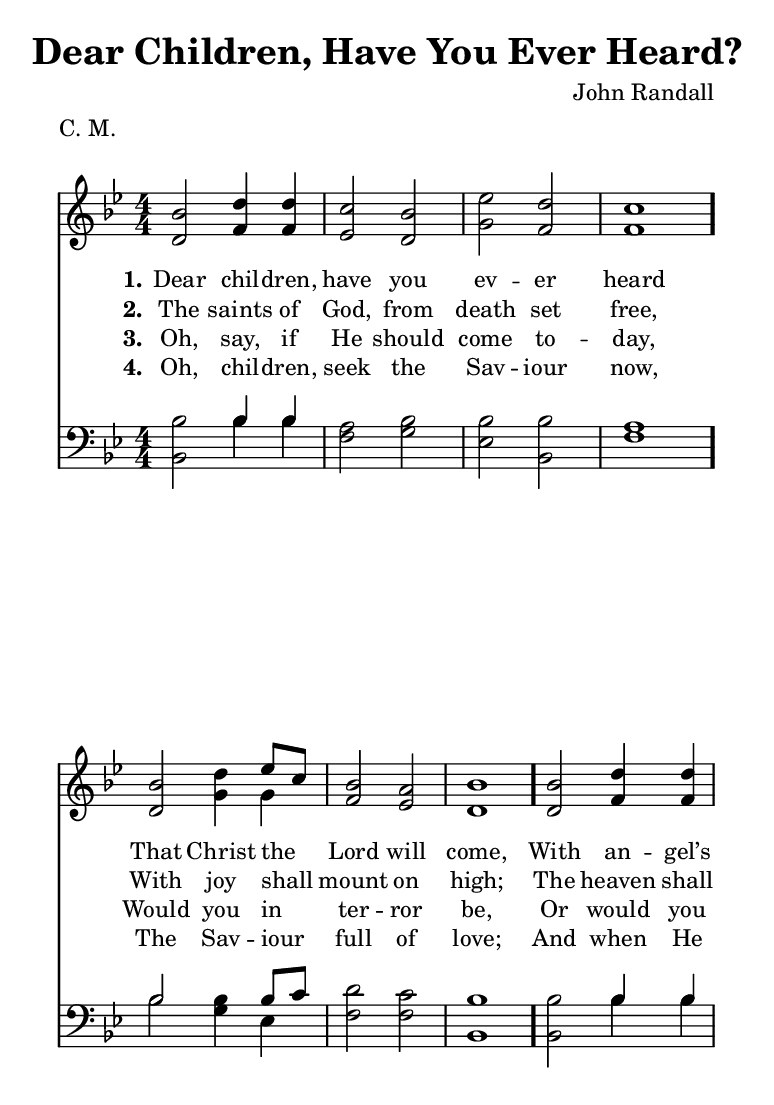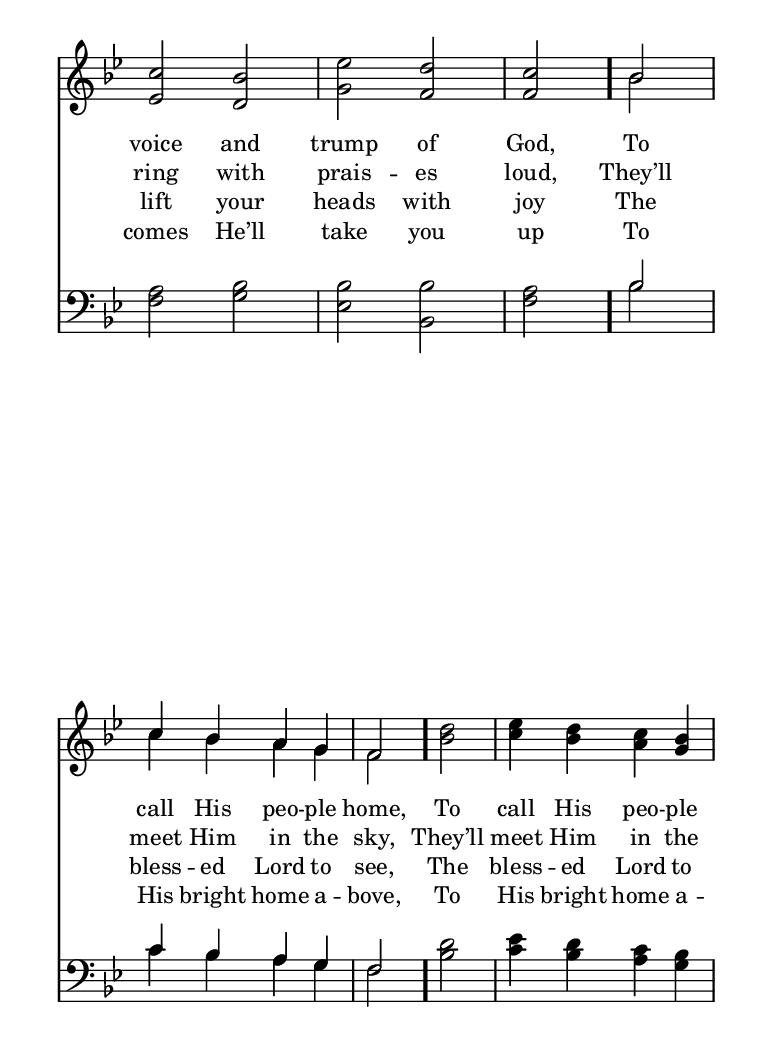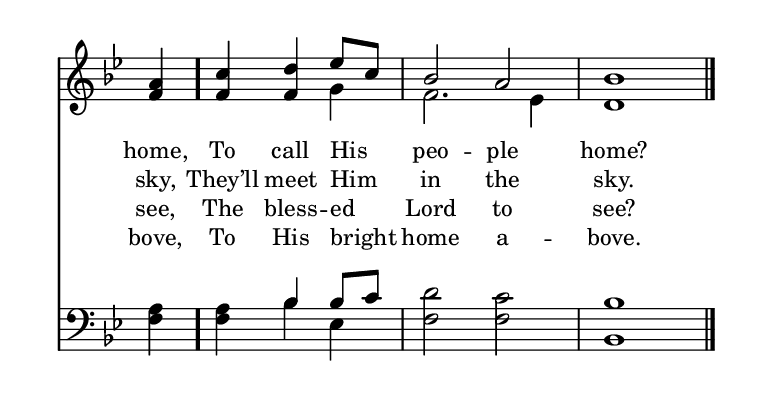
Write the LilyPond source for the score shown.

\include "common/global.ily"
\paper {
  \include "common/paper.ily"
  ragged-last-bottom = ##t
  system-system-spacing.padding = 9
}

\header{
  %children
  hymnnumber = "314"
  title = "Dear Children, Have You Ever Heard?"
  tunename = "Cambridge" % not the same as EOG283's Cambridge in S. M.
  meter = "C. M."
  poet = ""
  composer = "John Randall"
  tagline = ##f
}

global = {
  \include "common/overrides.ily"
  \override Staff.TimeSignature.style = #'numbered
  \time 4/4
  \override Score.MetronomeMark.transparent = ##t % hide all fermata changes too
  \tempo 4=130
  \key bes \major
  \autoBeamOff
}

notesSoprano = {
\global
\relative c'' {

  bes2 d4 d | c2 bes | ees d | c1
  bes2 d4 ees8[ c] | bes2 a | bes1 \eogbreak
  bes2 d4 d | c2 bes | ees d | c2
  bes2 | c4 bes a g | f2 \eogbreak
  d'2 | ees4 d c bes | a
  c4 d ees8[ c] | bes2 a | bes1 \eogbreak

  \bar "|."

}
}

notesAlto = {
\global
\relative e' {

  d2 f4 f | ees2 d | g f | f1
  d2 g4 g | f2 ees | d1
  d2 f4 f | ees2 d | g f | f2
  bes2 | c4 bes a g | f2
  bes2 | c4 bes a g | f
  f4 f g | f2. ees4 | d1

}
}

notesTenor = {
\global
\relative a {

  bes2 bes4 bes | a2 bes | bes bes | a1
  bes2 bes4 bes8[ c] | d2 c | bes1
  bes2 bes4 bes | a2 bes | bes bes | a2
  bes2 | c4 bes a g | f2
  d'2 | ees4 d c bes | a
  a4 bes bes8[ c] | d2 c | bes1

}
}

notesBass = {
\global
\relative f, {

  bes2 bes'4 bes | f2 g | ees bes | f'1
  bes2 g4 ees | f2 f | bes,1
  bes2 bes'4 bes | f2 g | ees bes | f'2
  bes2 | c4 bes a g | f2
  bes2 | c4 bes a g | f
  f4 bes ees, | f2 f | bes,1

}
}

wordsA = \lyricmode {
\set stanza = "1."

Dear chil -- dren, have you ev -- er heard \bar "."
That Christ the Lord will come, \bar "."
With an -- gel’s voice and trump of God, \bar "."
%{HIDE>%} To call His peo -- ple home, %{<HIDE%} \bar "."
%{HIDE>%} To call His peo -- ple home, %{<HIDE%} \bar "."
To call His peo -- ple home? \bar "."

}

wordsB = \lyricmode {
\set stanza = "2."

The saints of God, from death set free,
With joy shall mount on high;
The heaven shall ring with prais -- es loud,
%{HIDE>%} They’ll meet Him in the sky, %{<HIDE%}
%{HIDE>%} They’ll meet Him in the sky, %{<HIDE%}
They’ll meet Him in the sky.

}

wordsC = \lyricmode {
\set stanza = "3."

Oh, say, if He should come to -- day,
Would you in ter -- ror be,
Or would you lift your heads with joy
%{HIDE>%} The bless -- ed Lord to see, %{<HIDE%}
%{HIDE>%} The bless -- ed Lord to see, %{<HIDE%}
The bless -- ed Lord to see?

}

wordsD = \lyricmode {
\set stanza = "4."

Oh, chil -- dren, seek the Sav -- iour now,
The Sav -- iour full of love;
And when He comes He’ll take you up
%{HIDE>%} To His bright home a -- bove, %{<HIDE%}
%{HIDE>%} To His bright home a -- bove, %{<HIDE%}
To His bright home a -- bove.

}

\score {
  \context ChoirStaff <<
    \context Staff = upper <<
      \set Staff.autoBeaming = ##f
      \set ChoirStaff.systemStartDelimiter = #'SystemStartBar
      \set ChoirStaff.printPartCombineTexts = ##f
      \partcombine #'(2 . 11) \notesSoprano \notesAlto
      \context NullVoice = sopranos { \voiceOne << \notesSoprano >> }
      \context Lyrics = one   \lyricsto sopranos \wordsA
      \context Lyrics = two   \lyricsto sopranos \wordsB
      \context Lyrics = three \lyricsto sopranos \wordsC
      \context Lyrics = four  \lyricsto sopranos \wordsD
    >>
    \context Staff = men <<
      \set Staff.autoBeaming = ##f
      \clef bass
      \set ChoirStaff.printPartCombineTexts = ##f
      \partcombine #'(2 . 11) \notesTenor \notesBass
    >>
  >>
  \layout {
    \include "common/layout.ily"
  }
  #(cond ((ly:get-option 'eog-midi-permitted) #{ \midi{
    \include "common/midi.ily"
  } #}))
}

\version "2.19.49"  % necessary for upgrading to future LilyPond versions.

% vi:set et ts=2 sw=2 ai nocindent syntax=lilypond:
